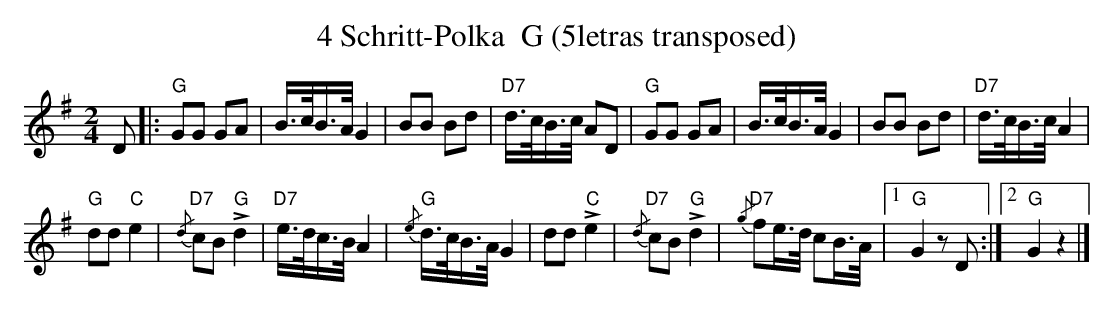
X:1
T:4 Schritt-Polka  G (5letras transposed)
M:2/4
L:1/16
K:G transpose=3 %%MIDI gchordon
D2 |: "G"G2G2 G2A2 | B>cB>A G4 | B2B2 B2d2 | "D7"d>cB>c A2D2 | "G"G2G2 G2A2 | B>cB>AG4 | B2B2 B2d2 | "D7"d>cB>cA4 |
"G"d2d2"C"e4 | {/d}"D7"c2B2 !>!"G"d4 | "D7"e>dc>BA4 | {/e}"G"d>cB>AG4 | d2d2!>!"C"e4 | {/d}"D7"c2B2!>!"G"d4 | {/g}"D7"f2e>d c2B>A |1 "G"G4z2D2 :|2 "G"G4z4 |]
